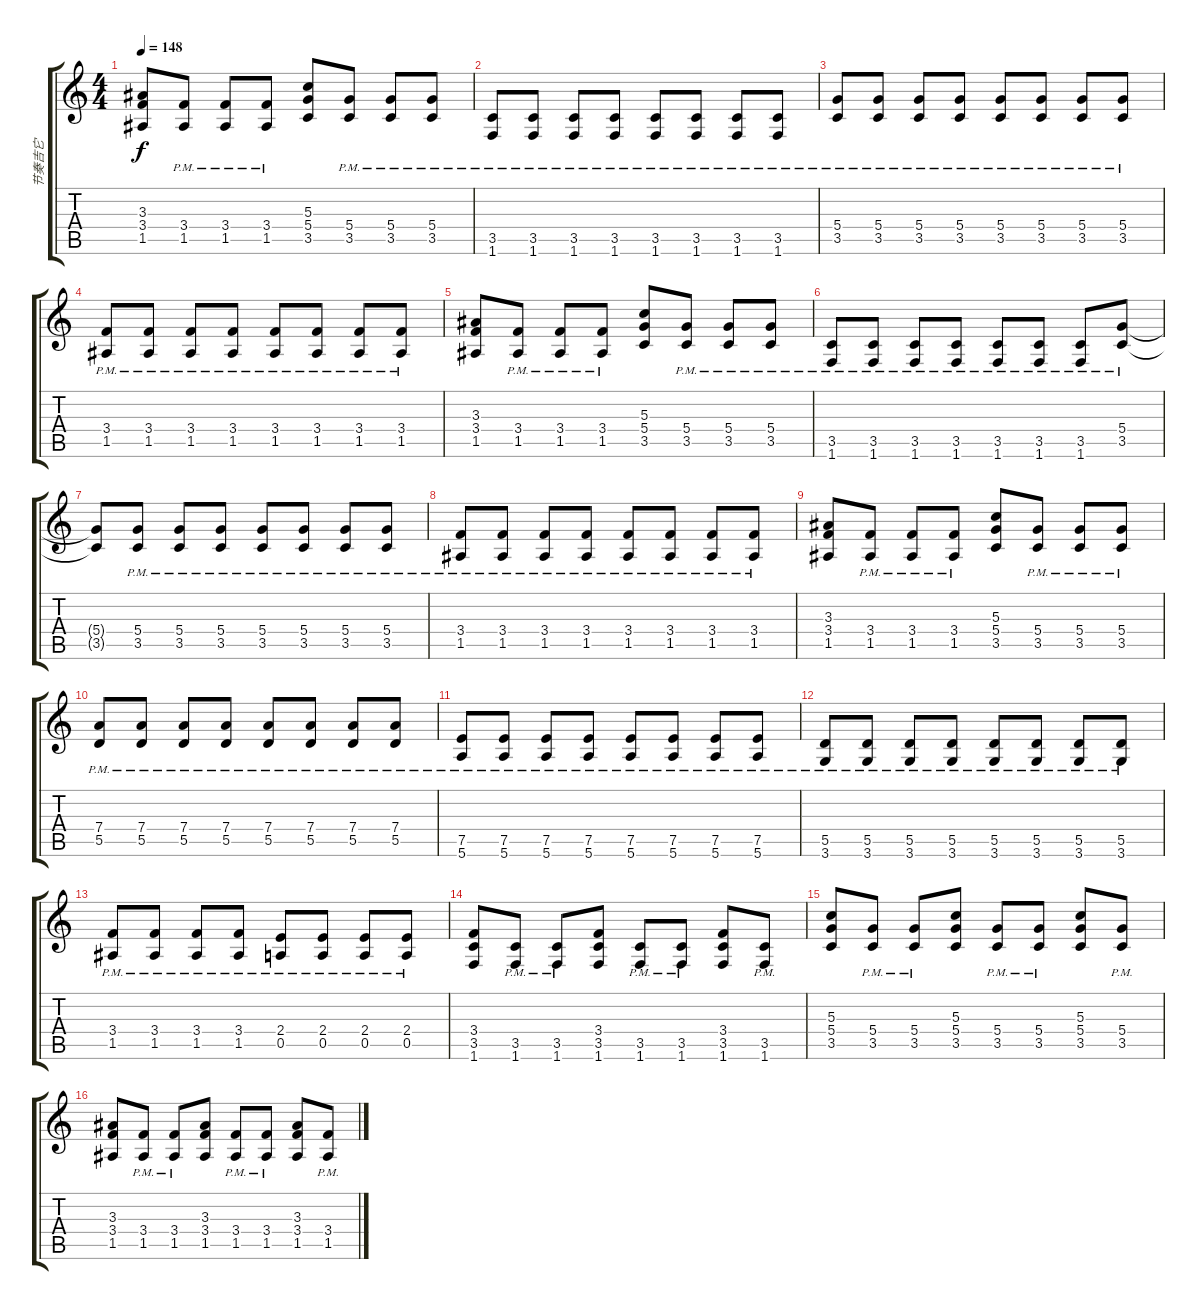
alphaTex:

\track ("节奏吉它" "节奏吉它") {instrument overdrivenguitar}
\staff {score tabs}
\tuning (E4 B3 G3 D3 A2 E2) {hide}
\ts (4 4)
\tempo 148
\clef g2
\ks c
(3.3 3.4 1.5).8{dy f} (3.4{pm} 1.5).8 (3.4{pm} 1.5).8 (3.4{pm} 1.5).8 (5.3 5.4 3.5).8 (5.4{pm} 3.5).8 (5.4{pm} 3.5).8 (5.4{pm} 3.5).8 |
(3.5{pm} 1.6).8 (3.5{pm} 1.6).8 (3.5{pm} 1.6).8 (3.5{pm} 1.6).8 (3.5{pm} 1.6).8 (3.5{pm} 1.6).8 (3.5{pm} 1.6).8 (3.5{pm} 1.6).8 |
(5.4{pm} 3.5).8 (5.4{pm} 3.5).8 (5.4{pm} 3.5).8 (5.4{pm} 3.5).8 (5.4{pm} 3.5).8 (5.4{pm} 3.5).8 (5.4{pm} 3.5).8 (5.4{pm} 3.5).8 |
(3.4{pm} 1.5).8 (3.4{pm} 1.5).8 (3.4{pm} 1.5).8 (3.4{pm} 1.5).8 (3.4{pm} 1.5).8 (3.4{pm} 1.5).8 (3.4{pm} 1.5).8 (3.4{pm} 1.5).8 |
(3.3 3.4 1.5).8 (3.4{pm} 1.5).8 (3.4{pm} 1.5).8 (3.4{pm} 1.5).8 (5.3 5.4 3.5).8 (5.4{pm} 3.5).8 (5.4{pm} 3.5).8 (5.4{pm} 3.5).8 |
(3.5{pm} 1.6).8 (3.5{pm} 1.6).8 (3.5{pm} 1.6).8 (3.5{pm} 1.6).8 (3.5{pm} 1.6).8 (3.5{pm} 1.6).8 (3.5{pm} 1.6).8 (5.4 3.5{pm}).8 |
(5.4{t} 3.5{t}).8 (5.4{pm} 3.5).8 (5.4{pm} 3.5).8 (5.4{pm} 3.5).8 (5.4{pm} 3.5).8 (5.4{pm} 3.5).8 (5.4{pm} 3.5).8 (5.4{pm} 3.5).8 |
(3.4{pm} 1.5).8 (3.4{pm} 1.5).8 (3.4{pm} 1.5).8 (3.4{pm} 1.5).8 (3.4{pm} 1.5).8 (3.4{pm} 1.5).8 (3.4{pm} 1.5).8 (3.4{pm} 1.5).8 |
(3.3 3.4 1.5).8 (3.4{pm} 1.5).8 (3.4{pm} 1.5).8 (3.4{pm} 1.5).8 (5.3 5.4 3.5).8 (5.4{pm} 3.5).8 (5.4{pm} 3.5).8 (5.4{pm} 3.5).8 |
(7.4{pm} 5.5).8 (7.4{pm} 5.5).8 (7.4{pm} 5.5).8 (7.4{pm} 5.5).8 (7.4{pm} 5.5).8 (7.4{pm} 5.5).8 (7.4{pm} 5.5).8 (7.4{pm} 5.5).8 |
(7.5{pm} 5.6).8 (7.5{pm} 5.6).8 (7.5{pm} 5.6).8 (7.5{pm} 5.6).8 (7.5{pm} 5.6).8 (7.5{pm} 5.6).8 (7.5{pm} 5.6).8 (7.5{pm} 5.6).8 |
(5.5{pm} 3.6).8 (5.5{pm} 3.6).8 (5.5{pm} 3.6).8 (5.5{pm} 3.6).8 (5.5{pm} 3.6).8 (5.5{pm} 3.6).8 (5.5{pm} 3.6).8 (5.5{pm} 3.6).8 |
(3.4{pm} 1.5).8 (3.4{pm} 1.5).8 (3.4{pm} 1.5).8 (3.4{pm} 1.5).8 (2.4{pm} 0.5).8 (2.4{pm} 0.5).8 (2.4{pm} 0.5).8 (2.4{pm} 0.5).8 |
(3.4 3.5 1.6).8 (3.5{pm} 1.6).8 (3.5{pm} 1.6).8 (3.4 3.5 1.6).8 (3.5{pm} 1.6).8 (3.5{pm} 1.6).8 (3.4 3.5 1.6).8 (3.5{pm} 1.6).8 |
(5.3 5.4 3.5).8 (5.4{pm} 3.5).8 (5.4{pm} 3.5).8 (5.3 5.4 3.5).8 (5.4{pm} 3.5).8 (5.4{pm} 3.5).8 (5.3 5.4 3.5).8 (5.4{pm} 3.5).8 |
(3.3 3.4 1.5).8 (3.4{pm} 1.5).8 (3.4{pm} 1.5).8 (3.3 3.4 1.5).8 (3.4{pm} 1.5).8 (3.4{pm} 1.5).8 (3.3 3.4 1.5).8 (3.4{pm} 1.5).8
